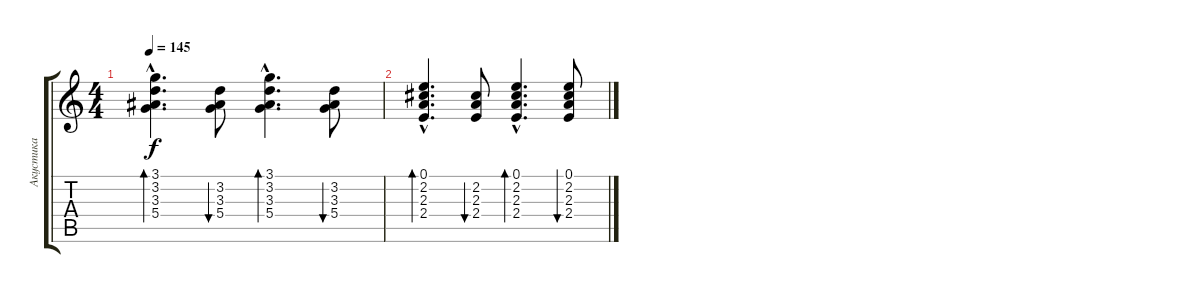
\track ("Акустика" "Акустика") {instrument acousticguitarsteel}
\staff {score tabs}
\tuning (E4 B3 G3 D3 A2 E2) {hide}
\ts (4 4)
\tempo 145
\clef g2
\ks c
(3.1{hac} 3.2{hac} 3.3{hac} 5.4{hac}).4{d bd 120 dy f} (3.2 3.3 5.4).8{bu 120} (3.1{hac} 3.2{hac} 3.3{hac} 5.4{hac}).4{d bd 120} (3.2 3.3 5.4).8{bu 120} |
(0.1{hac} 2.2{hac} 2.3{hac} 2.4{hac}).4{d bd 120} (2.2 2.3 2.4).8{bu 120} (0.1{hac} 2.2{hac} 2.3{hac} 2.4{hac}).4{d bd 120} (0.1 2.2 2.3 2.4).8{bu 120}
